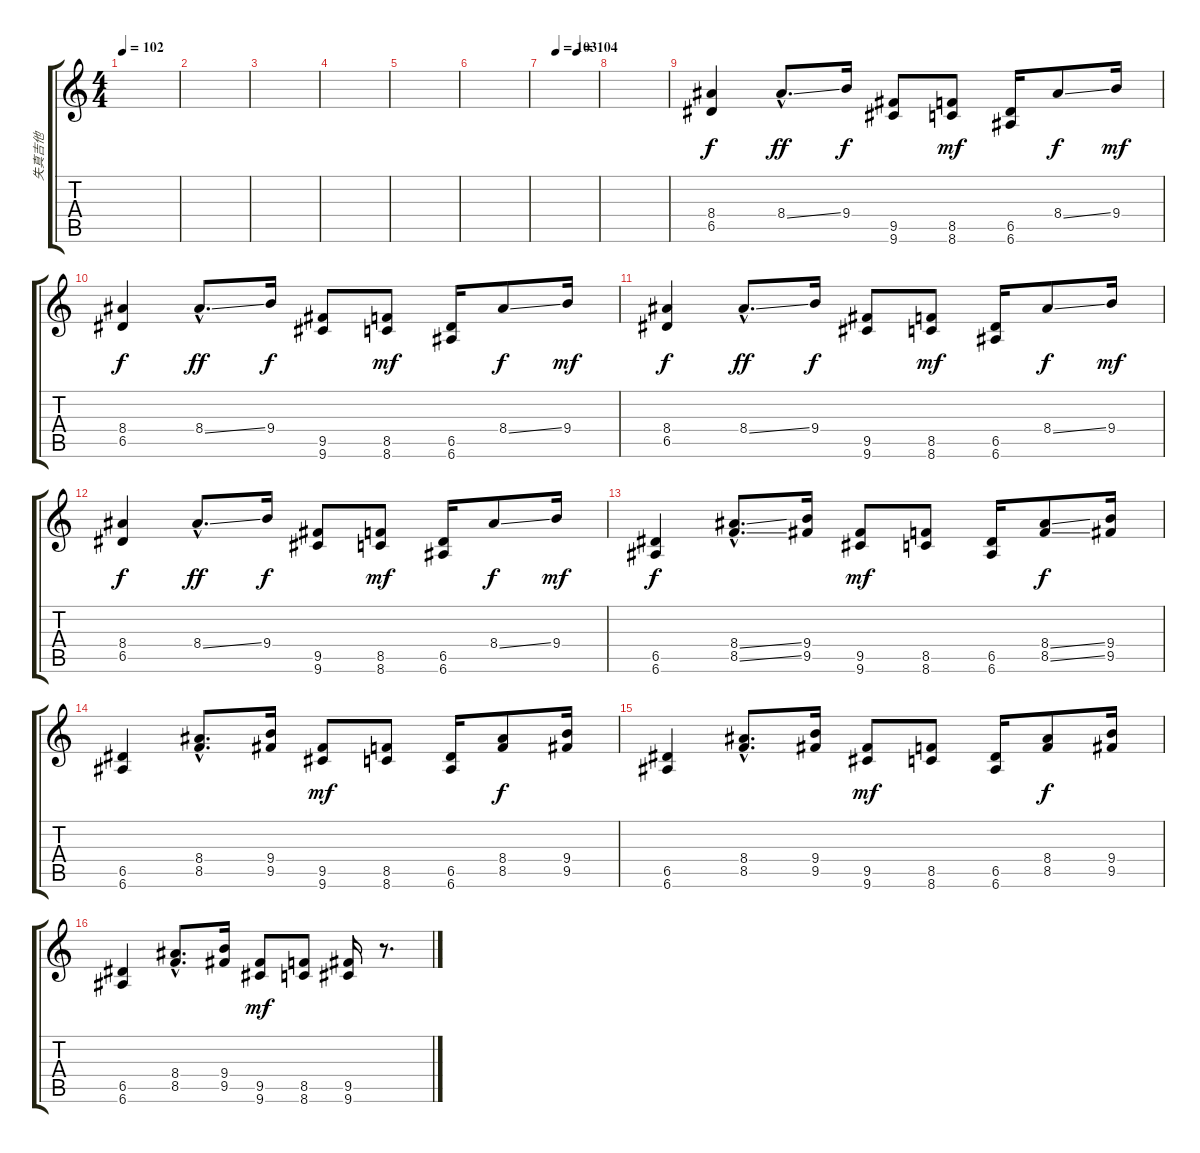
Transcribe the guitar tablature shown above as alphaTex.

\track ("失真吉他" "失真吉他") {instrument distortionguitar}
\staff {score tabs}
\tuning (E4 B3 G3 D3 A2 E2) {hide}
\ts (4 4)
\tempo 102
\clef g2
\ks c
|
|
|
|
|
|
\tempo (103 0.25)
\tempo (104 0.625)
|
|
(8.4 6.5).4 8.4{ss hac}.8{d dy ff} 9.4.16{dy f} (9.5 9.6).8 (8.5 8.6).8{dy mf} (6.5 6.6).16 8.4{ss}.8{dy f} 9.4.16{dy mf} |
(8.4 6.5).4{dy f} 8.4{ss hac}.8{d dy ff} 9.4.16{dy f} (9.5 9.6).8 (8.5 8.6).8{dy mf} (6.5 6.6).16 8.4{ss}.8{dy f} 9.4.16{dy mf} |
(8.4 6.5).4{dy f} 8.4{ss hac}.8{d dy ff} 9.4.16{dy f} (9.5 9.6).8 (8.5 8.6).8{dy mf} (6.5 6.6).16 8.4{ss}.8{dy f} 9.4.16{dy mf} |
(8.4 6.5).4{dy f} 8.4{ss hac}.8{d dy ff} 9.4.16{dy f} (9.5 9.6).8 (8.5 8.6).8{dy mf} (6.5 6.6).16 8.4{ss}.8{dy f} 9.4.16{dy mf} |
(6.5 6.6).4{dy f} (8.4{ss hac} 8.5{ss hac}).8{d} (9.4 9.5).16 (9.5 9.6).8{dy mf} (8.5 8.6).8 (6.5 6.6).16 (8.4{ss} 8.5{ss}).8{dy f} (9.4 9.5).16 |
(6.5 6.6).4 (8.4{hac} 8.5{hac}).8{d} (9.4 9.5).16 (9.5 9.6).8{dy mf} (8.5 8.6).8 (6.5 6.6).16 (8.4 8.5).8{dy f} (9.4 9.5).16 |
(6.5 6.6).4 (8.4{hac} 8.5{hac}).8{d} (9.4 9.5).16 (9.5 9.6).8{dy mf} (8.5 8.6).8 (6.5 6.6).16 (8.4 8.5).8{dy f} (9.4 9.5).16 |
(6.5 6.6).4 (8.4{hac} 8.5{hac}).8{d} (9.4 9.5).16 (9.5 9.6).8{dy mf} (8.5 8.6).8 (9.5 9.6).16 r.8{d}
